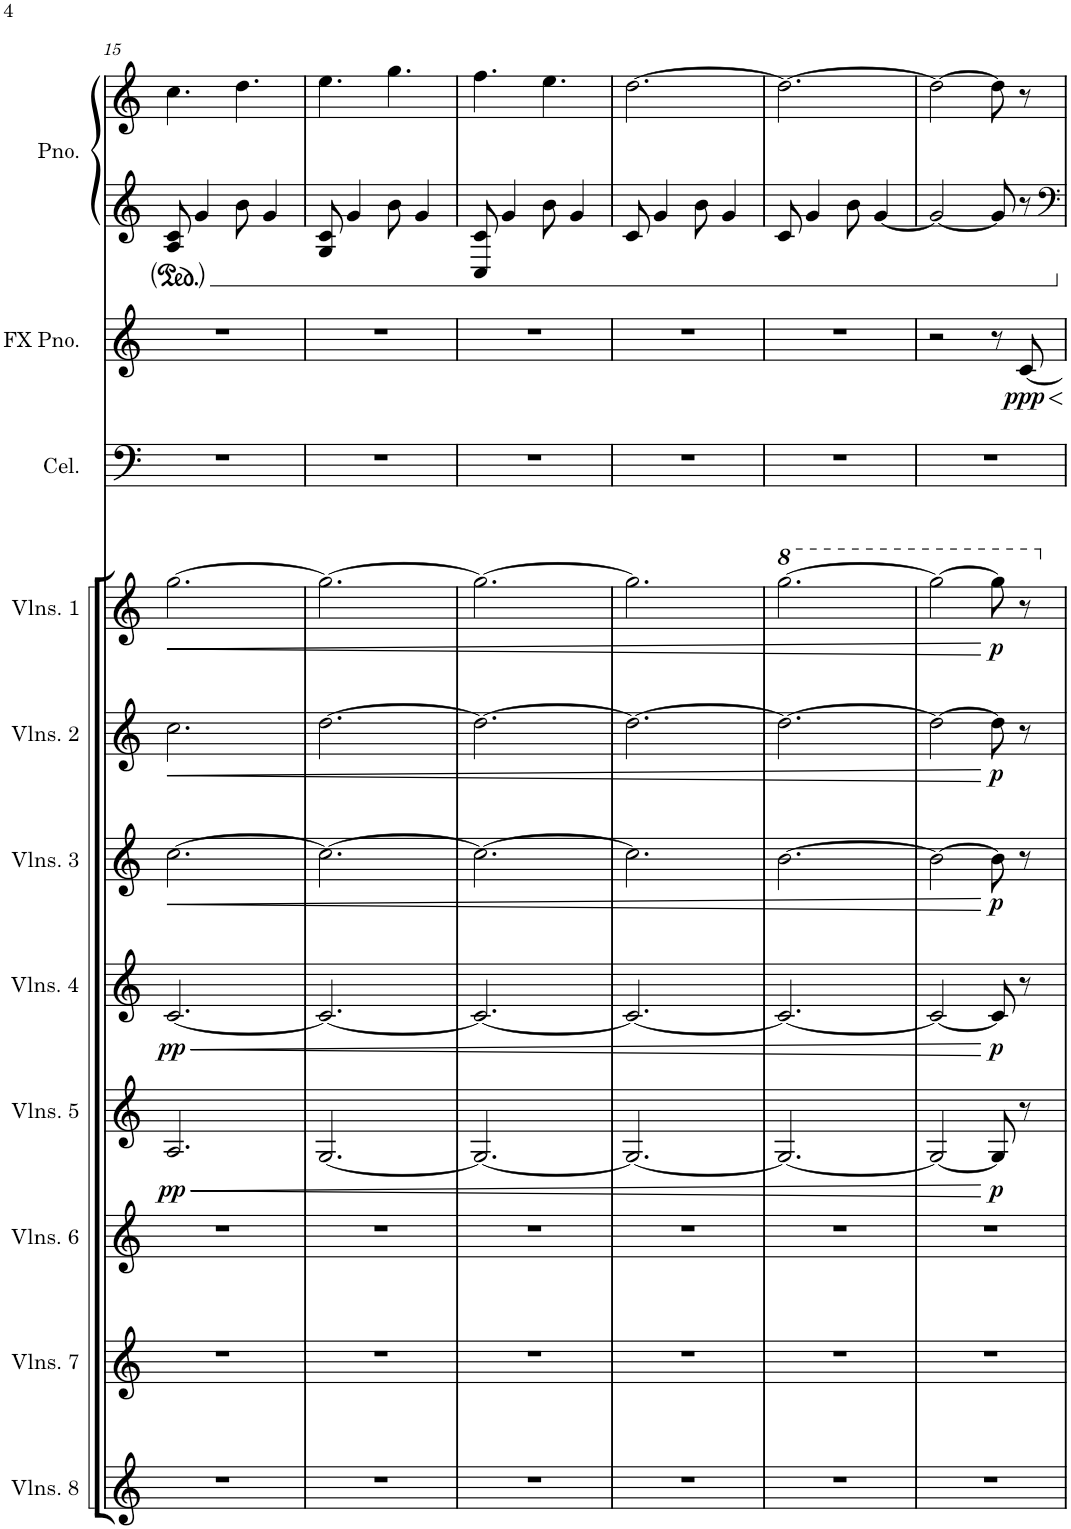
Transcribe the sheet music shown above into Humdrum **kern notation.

**kern	**kern	**kern	**kern	**dynam	**kern	**dynam	**kern	**dynam	**kern	**dynam	**kern	**dynam	**kern	**kern	**dynam	**kern	**kern
*part11	*part10	*part9	*part8	*part8	*part7	*part7	*part6	*part6	*part5	*part5	*part4	*part4	*part3	*part2	*part2	*part1	*part1
*staff12	*staff11	*staff10	*staff9	*staff9	*staff8	*staff8	*staff7	*staff7	*staff6	*staff6	*staff5	*staff5	*staff4	*staff3	*staff3	*staff2	*staff1
*I"Violins 8	*I"Violins 7	*I"Violins 6	*I"Violins 5	*	*I"Violins 4	*	*I"Violins 3	*	*I"Violins 2	*	*I"Violins 1	*	*I"Celesta	*I"Effect piano	*	*I"Piano	*
*I'Vlns. 8	*I'Vlns. 7	*I'Vlns. 6	*I'Vlns. 5	*	*I'Vlns. 4	*	*I'Vlns. 3	*	*I'Vlns. 2	*	*I'Vlns. 1	*	*I'Cel.	*	*	*I'Pno.	*
!!LO:PB:g=z
*clefG2	*clefG2	*clefG2	*clefG2	*	*clefG2	*	*clefG2	*	*clefG2	*	*clefG2	*	*clefF4	*clefG2	*	*clefG2	*clefG2
*k[]	*k[]	*k[]	*k[]	*	*k[]	*	*k[]	*	*k[]	*	*k[]	*	*k[]	*k[]	*	*k[]	*k[]
*M6/8	*M6/8	*M6/8	*M6/8	*	*M6/8	*	*M6/8	*	*M6/8	*	*M6/8	*	*M6/8	*M6/8	*	*M6/8	*M6/8
=15	=15	=15	=15	=15	=15	=15	=15	=15	=15	=15	=15	=15	=15	=15	=15	=15	=15
!	!	!	!	!LO:HP:b	!	!LO:HP:b	!	!LO:HP:b	!	!LO:HP:b	!	!LO:HP:b	!	!	!	!	!
!	!	!	!	!LO:DY:n=1:b	!	!LO:DY:n=1:b	!	!	!	!	!	!	!	!	!	!	!
2.r	2.r	2.r	2.A/	< pp	[2.c/	< pp	[2.cc\	<	2.cc\	<	[2.gg\	<	2.r	2.r	.	8A/ 8c/	4.cc\
.	.	.	.	.	.	.	.	.	.	.	.	.	.	.	.	4g/	.
.	.	.	.	.	.	.	.	.	.	.	.	.	.	.	.	8b\	4.dd\
.	.	.	.	.	.	.	.	.	.	.	.	.	.	.	.	4g/	.
=16	=16	=16	=16	=16	=16	=16	=16	=16	=16	=16	=16	=16	=16	=16	=16	=16	=16
2.r	2.r	2.r	[2.G/	.	2.c/_	.	2.cc\_	.	[2.dd\	.	2.gg\_	.	2.r	2.r	.	8G/ 8c/	4.ee\
.	.	.	.	.	.	.	.	.	.	.	.	.	.	.	.	4g/	.
.	.	.	.	.	.	.	.	.	.	.	.	.	.	.	.	8b\	4.gg\
.	.	.	.	.	.	.	.	.	.	.	.	.	.	.	.	4g/	.
=17	=17	=17	=17	=17	=17	=17	=17	=17	=17	=17	=17	=17	=17	=17	=17	=17	=17
2.r	2.r	2.r	2.G/_	.	2.c/_	.	2.cc\_	.	2.dd\_	.	2.gg\_	.	2.r	2.r	.	8C/ 8c/	4.ff\
.	.	.	.	.	.	.	.	.	.	.	.	.	.	.	.	4g/	.
.	.	.	.	.	.	.	.	.	.	.	.	.	.	.	.	8b\	4.ee\
.	.	.	.	.	.	.	.	.	.	.	.	.	.	.	.	4g/	.
=18	=18	=18	=18	=18	=18	=18	=18	=18	=18	=18	=18	=18	=18	=18	=18	=18	=18
2.r	2.r	2.r	2.G/_	.	2.c/_	.	2.cc\]	.	2.dd\_	.	2.gg\]	.	2.r	2.r	.	8c/	[2.dd\
.	.	.	.	.	.	.	.	.	.	.	.	.	.	.	.	4g/	.
.	.	.	.	.	.	.	.	.	.	.	.	.	.	.	.	8b\	.
.	.	.	.	.	.	.	.	.	.	.	.	.	.	.	.	4g/	.
=19	=19	=19	=19	=19	=19	=19	=19	=19	=19	=19	=19	=19	=19	=19	=19	=19	=19
*	*	*	*	*	*	*	*	*	*	*	*8va	*	*	*	*	*	*
2.r	2.r	2.r	2.G/_	.	2.c/_	.	[2.b\	.	2.dd\_	.	[2.ggg\	.	2.r	2.r	.	8c/	2.dd\_
.	.	.	.	.	.	.	.	.	.	.	.	.	.	.	.	4g/	.
.	.	.	.	.	.	.	.	.	.	.	.	.	.	.	.	8b\	.
.	.	.	.	.	.	.	.	.	.	.	.	.	.	.	.	[4g/	.
=20	=20	=20	=20	=20	=20	=20	=20	=20	=20	=20	=20	=20	=20	=20	=20	=20	=20
2.r	2.r	2.r	2G/_	.	2c/_	.	2b\_	.	2dd\_	.	2ggg\_	.	2.r	2r	.	2g/_	2dd\_
!	!	!	!	!LO:DY:n=1:b	!	!LO:DY:n=1:b	!	!LO:DY:n=1:b	!	!LO:DY:n=1:b	!	!LO:DY:n=1:b	!	!	!	!	!
.	.	.	8G/]	[ p	8c/]	[ p	8b\]	[ p	8dd\]	[ p	8ggg\]	[ p	.	8r	.	8g/]	8dd\]
!	!	!	!	!	!	!	!	!	!	!	!	!	!	!	!LO:DY:b	!	!
.	.	.	8r	.	8r	.	8r	.	8r	.	8r	.	.	[8c/	ppp	8r	8r
*	*	*	*	*	*	*	*	*	*	*	*X8va	*	*	*	*	*	*
=	=	=	=	=	=	=	=	=	=	=	=	=	=	=	=	=	=
*-	*-	*-	*-	*-	*-	*-	*-	*-	*-	*-	*-	*-	*-	*-	*-	*-	*-
